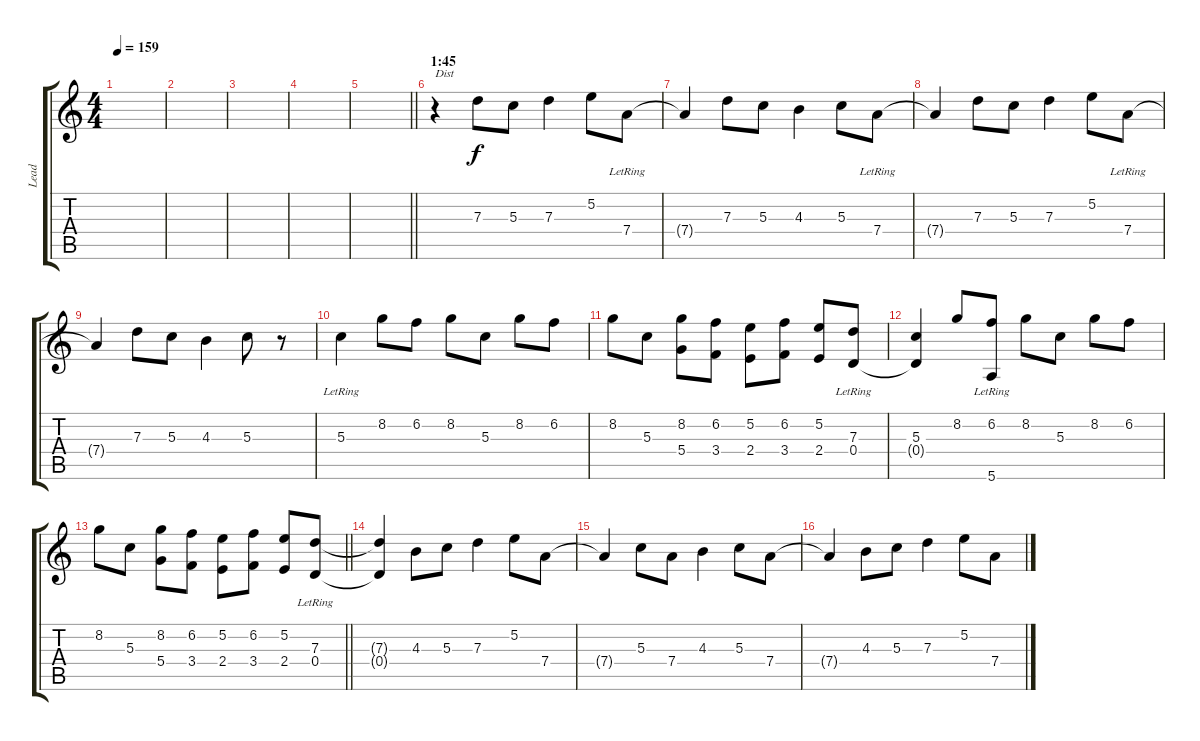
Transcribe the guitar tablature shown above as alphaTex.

\track ("Lead" "Lead") {instrument electricguitarclean}
\staff {score tabs}
\tuning (E4 B3 G3 D3 A2 E2) {hide}
\ts (4 4)
\tempo 159
\clef g2
\ks c
|
|
|
|
\barLineRight lightlight
|
\section ("" "1:45")
r.4{txt "Dist" volume 15 instrument distortionguitar} 7.3.8 5.3.8 7.3.4 5.2.8 7.4{lr}.8 |
7.4{t}.4 7.3.8 5.3.8 4.3.4 5.3.8 7.4{lr}.8 |
7.4{t}.4 7.3.8 5.3.8 7.3.4 5.2.8 7.4{lr}.8 |
7.4{t}.4 7.3.8 5.3.8 4.3.4 5.3.8 r.8 |
5.3{lr}.4 8.2.8 6.2.8 8.2.8 5.3.8 8.2.8 6.2.8 |
8.2.8 5.3.8 (8.2 5.4).8 (6.2 3.4).8 (5.2 2.4).8 (6.2 3.4).8 (5.2 2.4).8 (7.3 0.4{lr}).8 |
(5.3 0.4{t}).4 8.2.8 (6.2 5.6{lr}).8 8.2.8 5.3.8 8.2.8 6.2.8 |
\barLineRight lightlight
8.2.8 5.3.8 (8.2 5.4).8 (6.2 3.4).8 (5.2 2.4).8 (6.2 3.4).8 (5.2 2.4).8 (7.3{lr} 0.4{lr}).8 |
(7.3{t} 0.4{t}).4 4.3.8 5.3.8 7.3.4 5.2.8 7.4.8 |
7.4{t}.4 5.3.8 7.4.8 4.3.4 5.3.8 7.4.8 |
7.4{t}.4 4.3.8 5.3.8 7.3.4 5.2.8 7.4.8
